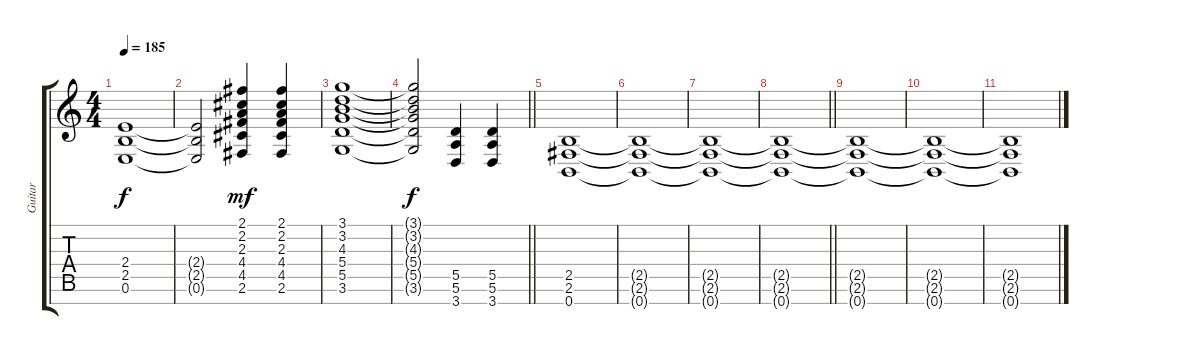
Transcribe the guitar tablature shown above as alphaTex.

\track ("Guitar" "Guitar") {instrument distortionguitar}
\staff {score tabs}
\tuning (E4 B3 G3 D3 A2 E2 B1) {hide}
\ts (4 4)
\tempo 185
\clef g2
\ks c
(2.4 2.5 0.6).1{dy f} |
(2.4{t} 2.5{t} 0.6{t}).2 (2.1 2.2 2.3 4.4 4.5 2.6).4{dy mf} (2.1 2.2 2.3 4.4 4.5 2.6).4 |
(3.1 3.2 4.3 5.4 5.5 3.6).1 |
\barLineRight lightlight
(3.1{t} 3.2{t} 4.3{t} 5.4{t} 5.5{t} 3.6{t}).2{dy f} (5.5 5.6 3.7).4 (5.5 5.6 3.7).4 |
(2.5 2.6 0.7).1 |
(2.5{t} 2.6{t} 0.7{t}).1 |
(2.5{t} 2.6{t} 0.7{t}).1 |
\barLineRight lightlight
(2.5{t} 2.6{t} 0.7{t}).1 |
(2.5{t} 2.6{t} 0.7{t}).1 |
(2.5{t} 2.6{t} 0.7{t}).1 |
(2.5{t} 2.6{t} 0.7{t}).1
